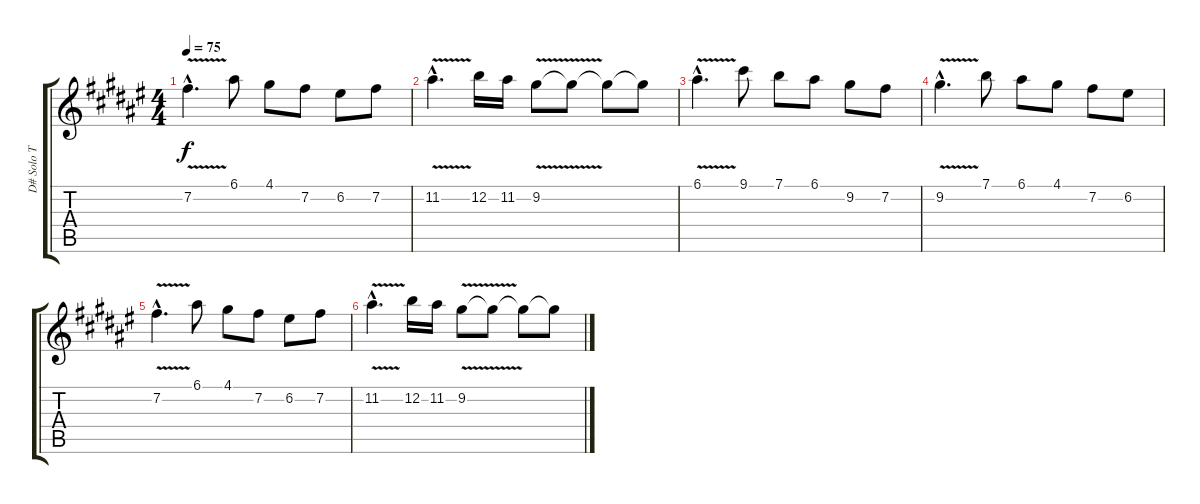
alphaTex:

\track (" D# Solo TOLKKI" " D# Solo T") {instrument distortionguitar}
\staff {score tabs}
\tuning (E4 B3 G3 D3 A2 E2) {hide}
\ts (4 4)
\tempo 75
\clef g2
\ks d#minor
7.2{v hac}.4{d dy f} 6.1.8 4.1.8 7.2.8 6.2.8 7.2.8 |
11.2{v hac}.4{d} 12.2.16 11.2.16 9.2{v}.8 9.2{t}.8 9.2{t}.8 9.2{t}.8 |
6.1{v hac}.4{d} 9.1.8 7.1.8 6.1.8 9.2.8 7.2.8 |
9.2{v hac}.4{d} 7.1.8 6.1.8 4.1.8 7.2.8 6.2.8 |
7.2{v hac}.4{d} 6.1.8 4.1.8 7.2.8 6.2.8 7.2.8 |
11.2{v hac}.4{d} 12.2.16 11.2.16 9.2{v}.8 9.2{t}.8 9.2{t}.8 9.2{t}.8
